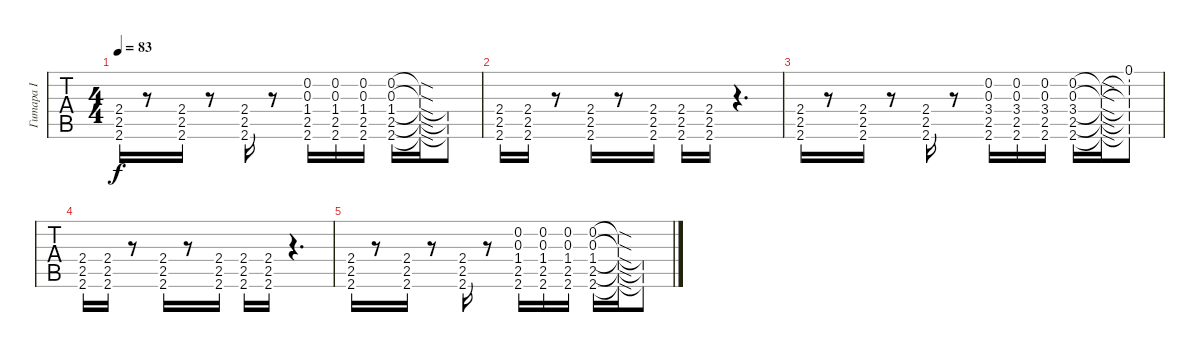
\track ("Гитара I" "Гитара I") {instrument overdrivenguitar}
\staff {tabs}
\tuning (E4 B3 G3 D3 A2 D2) {hide}
\ts (4 4)
\tempo 83
\clef g2
\ks c
(2.4 2.5 2.6).16{dy f} r.8 (2.4 2.5 2.6).16 r.8 (2.4 2.5 2.6).16 r.8 (0.2 0.3 1.4 2.5 2.6).16 (0.2 0.3 1.4 2.5 2.6).16 (0.2 0.3 1.4 2.5 2.6).16 (0.2 0.3 1.4 2.5 2.6).16 (0.2{sod t} 0.3{sod t} 1.4{sod t} 2.5{sod t} 2.6{sod t}).16 (1.4{t} 2.5{t} 2.6{t}).8 |
(2.4 2.5 2.6).16 (2.4 2.5 2.6).16 r.8 (2.4 2.5 2.6).16 r.8 (2.4 2.5 2.6).16 (2.4 2.5 2.6).16 (2.4 2.5 2.6).16 r.4{d} |
(2.4 2.5 2.6).16 r.8 (2.4 2.5 2.6).16 r.8 (2.4 2.5 2.6).16 r.8 (0.2 0.3 3.4 2.5 2.6).16 (0.2 0.3 3.4 2.5 2.6).16 (0.2 0.3 3.4 2.5 2.6).16 (0.2 0.3 3.4 2.5 2.6).16 (0.2{sod t} 0.3{sod t} 3.4{sod t} 2.5{sod t} 2.6{sod t}).16 (0.1 0.2{t} 0.3{t} 3.4{t} 2.5{t} 2.6{t}).8 |
(2.4 2.5 2.6).16 (2.4 2.5 2.6).16 r.8 (2.4 2.5 2.6).16 r.8 (2.4 2.5 2.6).16 (2.4 2.5 2.6).16 (2.4 2.5 2.6).16 r.4{d} |
(2.4 2.5 2.6).16 r.8 (2.4 2.5 2.6).16 r.8 (2.4 2.5 2.6).16 r.8 (0.2 0.3 1.4 2.5 2.6).16 (0.2 0.3 1.4 2.5 2.6).16 (0.2 0.3 1.4 2.5 2.6).16 (0.2 0.3 1.4 2.5 2.6).16 (0.2{sod t} 0.3{sod t} 1.4{sod t} 2.5{sod t} 2.6{sod t}).16 (1.4{t} 2.5{t} 2.6{t}).8
